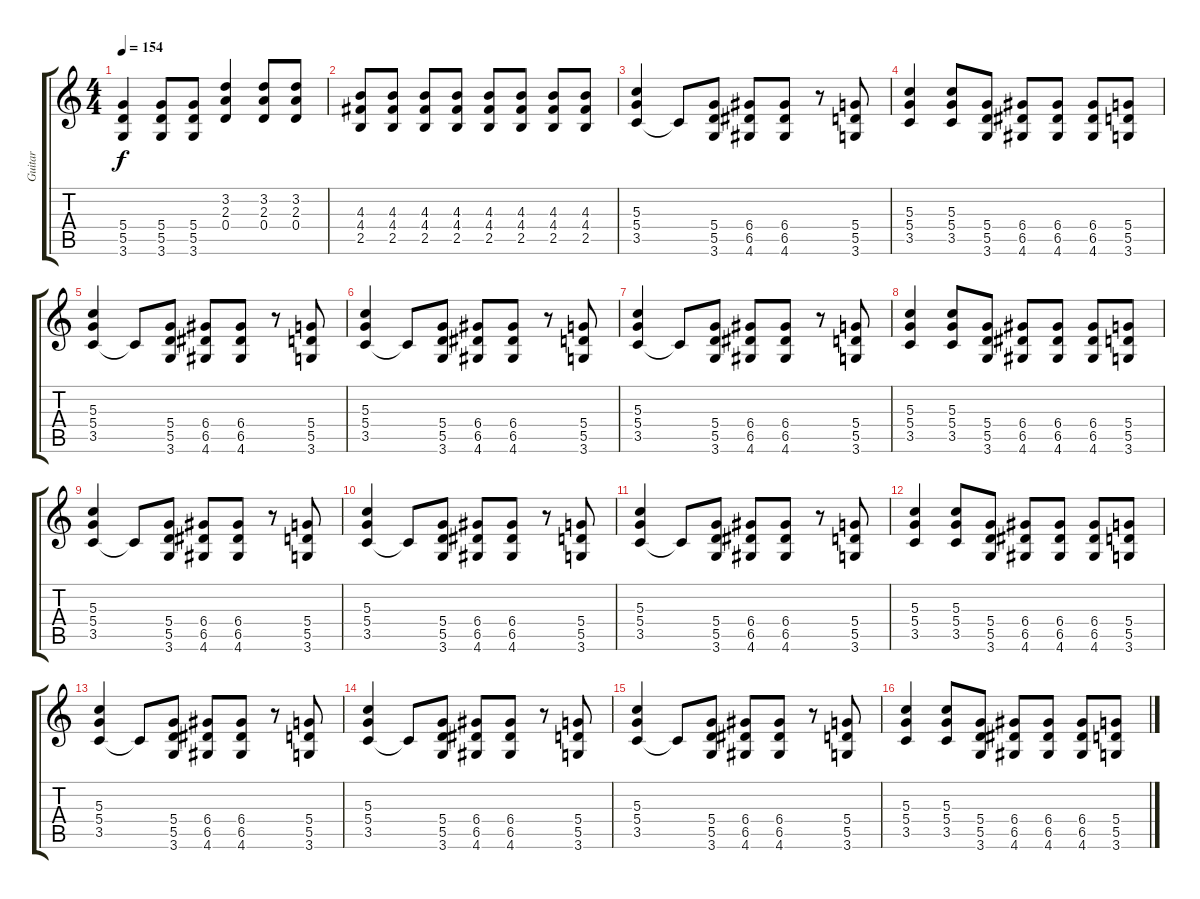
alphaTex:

\track ("Guitar" "Guitar") {instrument overdrivenguitar}
\staff {score tabs}
\tuning (E4 B3 G3 D3 A2 E2) {hide}
\ts (4 4)
\tempo 154
\clef g2
\ks c
(5.4 5.5 3.6).4{dy f} (5.4 5.5 3.6).8 (5.4 5.5 3.6).8 (3.2 2.3 0.4).4 (3.2 2.3 0.4).8 (3.2 2.3 0.4).8 |
(4.3 4.4 2.5).8 (4.3 4.4 2.5).8 (4.3 4.4 2.5).8 (4.3 4.4 2.5).8 (4.3 4.4 2.5).8 (4.3 4.4 2.5).8 (4.3 4.4 2.5).8 (4.3 4.4 2.5).8 |
(5.3 5.4 3.5).4 3.5{t}.8 (5.4 5.5 3.6).8 (6.4 6.5 4.6).8 (6.4 6.5 4.6).8 r.8 (5.4 5.5 3.6).8 |
(5.3 5.4 3.5).4 (5.3 5.4 3.5).8 (5.4 5.5 3.6).8 (6.4 6.5 4.6).8 (6.4 6.5 4.6).8 (6.4 6.5 4.6).8 (5.4 5.5 3.6).8 |
(5.3 5.4 3.5).4 3.5{t}.8 (5.4 5.5 3.6).8 (6.4 6.5 4.6).8 (6.4 6.5 4.6).8 r.8 (5.4 5.5 3.6).8 |
(5.3 5.4 3.5).4 3.5{t}.8 (5.4 5.5 3.6).8 (6.4 6.5 4.6).8 (6.4 6.5 4.6).8 r.8 (5.4 5.5 3.6).8 |
(5.3 5.4 3.5).4 3.5{t}.8 (5.4 5.5 3.6).8 (6.4 6.5 4.6).8 (6.4 6.5 4.6).8 r.8 (5.4 5.5 3.6).8 |
(5.3 5.4 3.5).4 (5.3 5.4 3.5).8 (5.4 5.5 3.6).8 (6.4 6.5 4.6).8 (6.4 6.5 4.6).8 (6.4 6.5 4.6).8 (5.4 5.5 3.6).8 |
(5.3 5.4 3.5).4 3.5{t}.8 (5.4 5.5 3.6).8 (6.4 6.5 4.6).8 (6.4 6.5 4.6).8 r.8 (5.4 5.5 3.6).8 |
(5.3 5.4 3.5).4 3.5{t}.8 (5.4 5.5 3.6).8 (6.4 6.5 4.6).8 (6.4 6.5 4.6).8 r.8 (5.4 5.5 3.6).8 |
(5.3 5.4 3.5).4 3.5{t}.8 (5.4 5.5 3.6).8 (6.4 6.5 4.6).8 (6.4 6.5 4.6).8 r.8 (5.4 5.5 3.6).8 |
(5.3 5.4 3.5).4 (5.3 5.4 3.5).8 (5.4 5.5 3.6).8 (6.4 6.5 4.6).8 (6.4 6.5 4.6).8 (6.4 6.5 4.6).8 (5.4 5.5 3.6).8 |
(5.3 5.4 3.5).4 3.5{t}.8 (5.4 5.5 3.6).8 (6.4 6.5 4.6).8 (6.4 6.5 4.6).8 r.8 (5.4 5.5 3.6).8 |
(5.3 5.4 3.5).4 3.5{t}.8 (5.4 5.5 3.6).8 (6.4 6.5 4.6).8 (6.4 6.5 4.6).8 r.8 (5.4 5.5 3.6).8 |
(5.3 5.4 3.5).4 3.5{t}.8 (5.4 5.5 3.6).8 (6.4 6.5 4.6).8 (6.4 6.5 4.6).8 r.8 (5.4 5.5 3.6).8 |
(5.3 5.4 3.5).4 (5.3 5.4 3.5).8 (5.4 5.5 3.6).8 (6.4 6.5 4.6).8 (6.4 6.5 4.6).8 (6.4 6.5 4.6).8 (5.4 5.5 3.6).8
